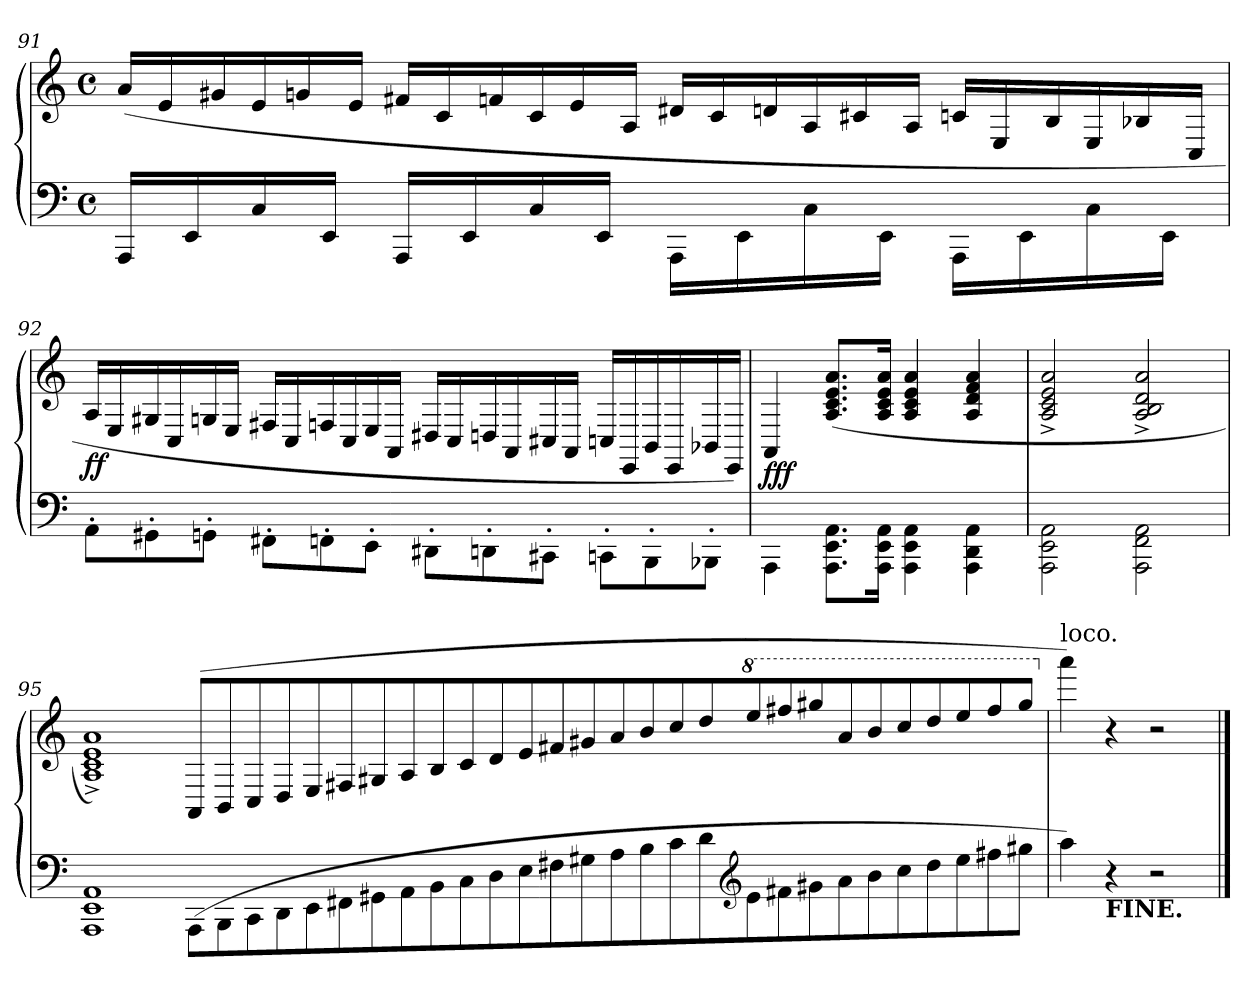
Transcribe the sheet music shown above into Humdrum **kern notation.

**kern	**kern	**dynam
*part1	*part1	*part1
*staff2	*staff1	*staff1/2
*clefF4	*clefG2	*
*k[]	*k[]	*
*a:	*a:	*
*M4/4	*M4/4	*
*met(c)	*met(c)	*
*	*Xtuplet	*
=91	=91	=91
16AAALL	(>24aLL	.
.	24e	.
16EE	.	.
.	24g#X	.
16C	24e	.
.	24gn	.
16EEJJ	.	.
.	24eJJ	.
16AAALL	24f#XLL	.
.	24c	.
16EE	.	.
.	24fn	.
16C	24c	.
.	24e	.
16EEJJ	.	.
.	24AJJ	.
16AAA\LL	24d#XLL	.
.	24c	.
16EE\	.	.
.	24dn	.
16C\	24A/	.
.	24c#X	.
16EE\JJ	.	.
.	24A/JJ	.
16AAA\LL	24cnLL	.
.	24E/	.
16EE\	.	.
.	24B/	.
16C\	24E/	.
.	24B-X	.
16EE\JJ	.	.
.	24C/JJ	.
=92	=92	=92
*Xtuplet	*	*
12AA'<\L	24A/LL	ff
.	24E/	.
12GG#X'<\	24G#X	.
.	24C/	.
12GGn'<\J	24Gn/	.
.	24E/JJ	.
12FF#X'<\L	24F#XLL	.
.	24C/	.
12FFn'<\	24Fn/	.
.	24C/	.
12EE'<\J	24E/	.
.	24AA/JJ	.
12DD#X'<\L	24D#XLL	.
.	24C/	.
12DDn'<\	24Dn/	.
.	24AA/	.
12CC#X'<\J	24C#X	.
.	24AA/JJ	.
12CCn'<\L	24Cn/LL	.
.	24EE/	.
12BBB'<\	24BB/	.
.	24EE/	.
12BBB-X'<\J	24BB-X	.
.	24EE/JJ)	.
=93	=93	=93
4AAA\	4AA/	fff
8.AA\ 8.EE\ 8.AAA\L	(>8.a/ 8.e/ 8.c/ 8.A/L	.
16AA\ 16EE\ 16AAA\Jk	16a/ 16e/ 16c/ 16A/Jk	.
4AA\ 4EE\ 4AAA\	4a/ 4e/ 4c/ 4A/	.
4AA\ 4DD\ 4AAA\	4a/ 4f/ 4d/ 4A/	.
=94	=94	=94
2AA\ 2EE\ 2AAA\	2a^>/ 2e^>/ 2c^>/ 2A^>/	.
2AA\ 2FF\ 2AAA\	2a^>/ 2d^>/ 2B^>/ 2A^>/	.
=95	=95	=95
1AA\ 1EE\ 1AAA\	1a^>/ 1e^>/ 1c^>/ 1A^>/)	.
(<8AAA!\L	(>8AA!/L	.
8BBB!\	8BB!/	.
8CC!\	8C!/	.
8DD!\	8D!/	.
8EE!\	8E!/	.
8FF#X!\	8F#X!	.
8GG#X!\	8G#X!	.
8AA!\	8A!/	.
8BB!\	8B!/	.
8C!\	8c!	.
8D!\	8d!	.
8E!\	8e!	.
8F#X!\	8f#X!	.
8G#X!\	8g#X!	.
8A!\	8a!	.
8B!\	8b!	.
8c!\	8cc!	.
8d!\	8dd!	.
*clefG2	*	*
*	*8va	*
8e!\	8eee!	.
8f#X!\	8fff#X!	.
8g#X!\	8ggg#X!	.
8a!\	8aa!	.
8b!\	8bb!	.
8cc!\	8ccc!	.
8dd!\	8ddd!	.
8ee!\	8eee!	.
8ff#!\	8fff#!	.
8gg#!\J	8ggg#!J	.
=96	=96	=96
*	*X8va	*
!	!LO:TX:a:t=loco.	!
4aa)	4aaa)	.
!LO:TX:b:B:t=FINE.	!	!
4r	4r	.
2r	2r	.
==	==	==
*-	*-	*-
